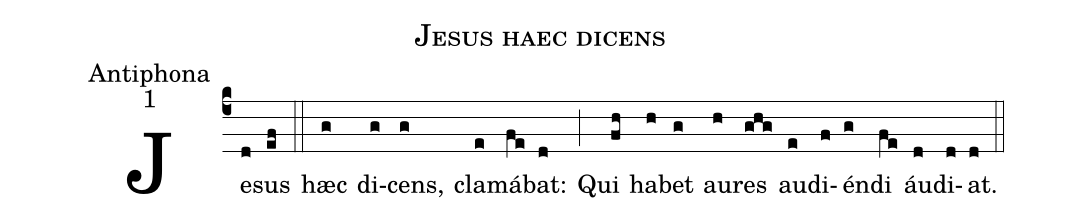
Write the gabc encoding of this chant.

name:Jesus haec dicens;
office-part:Antiphona;
mode:1;
%%
(c4) Je(d)sus(ef) (::) hæc(g) di(g)cens,(g) cla(e)má(fe)bat:(d) (;) Qui(fh) ha(h)bet(g) au(h)res(ghg) au(e)di(f)én(g)di(fe) áu(d)di(d)at.(d) (::)
